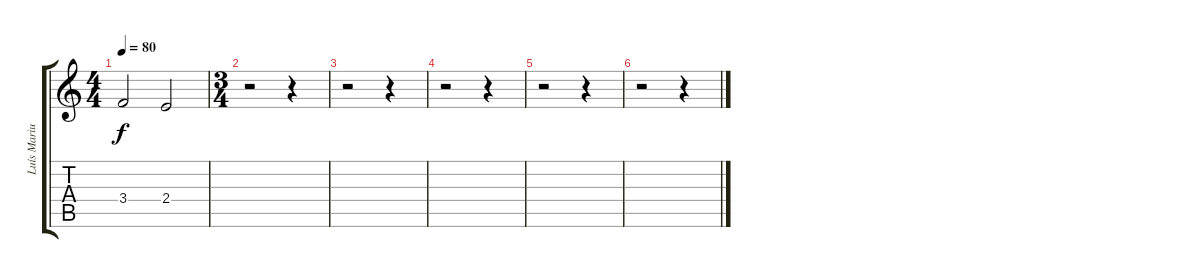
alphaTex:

\track ("Luís Mariutti" "Luís Mariu") {instrument fretlessbass}
\staff {score tabs}
\tuning (E4 B3 G3 D3 A2 E2) {hide}
\ts (4 4)
\tempo 80
\clef g2
\ks c
3.4.2{dy f} 2.4.2 |
\ts (3 4)
r.2 r.4 |
r.2 r.4 |
r.2 r.4 |
r.2 r.4 |
r.2 r.4
